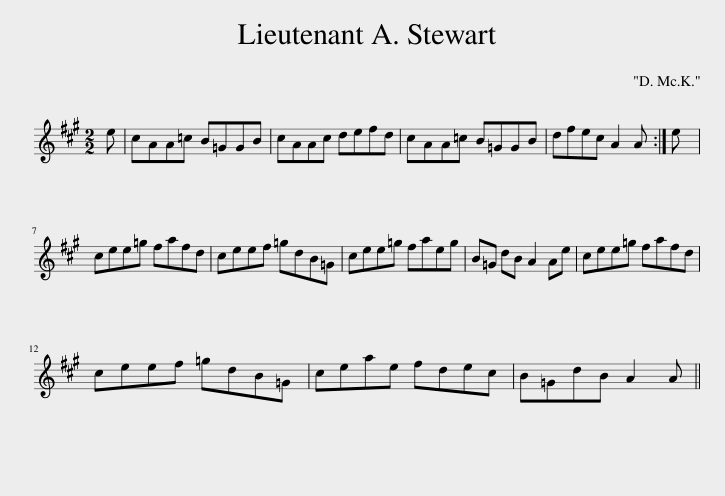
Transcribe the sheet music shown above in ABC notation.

X:1
L:1/8
M:2/2
I:linebreak $
K:A
V:1 treble
V:1
 e | cAA=c B=GGB | cAAc defd | cAA=c B=GGB | dfec A2 A :| %5
 e |$ cee=g fafd | ceef =gdB=G | cee=g faeg | B=G dB A2 Ae | %10
 cee=g fafd |$ ceef =gdB=G | ceae fdec | B=GdB A2 A || %14
